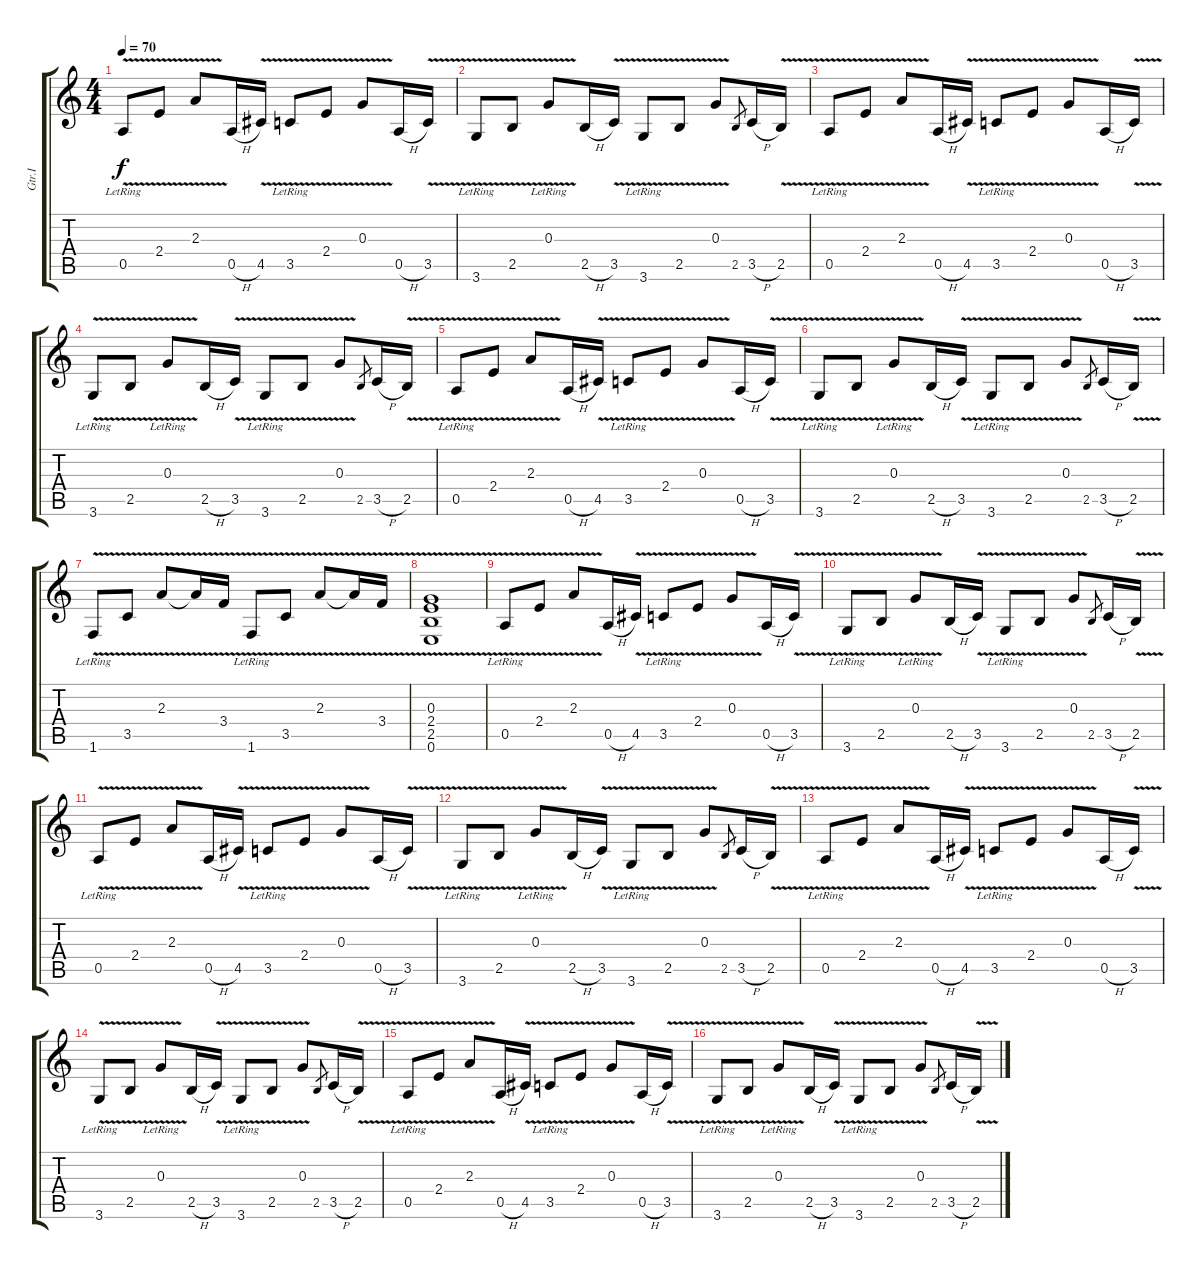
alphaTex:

\track ("Gtr.I" "Gtr.I") {instrument electricguitarclean}
\staff {score tabs}
\tuning (E4 B3 G3 D3 A2 E2) {hide}
\ts (4 4)
\tempo 70
\clef g2
\ks c
0.5{v lr}.8{dy f instrument electricguitarclean} 2.4{v}.8 2.3{v}.8 0.5{h}.16 4.5{v}.16 3.5{v lr}.8 2.4{v}.8 0.3{v}.8 0.5{h}.16 3.5{v}.16 |
3.6{v lr}.8 2.5{v}.8 0.3{v lr}.8 2.5{h}.16 3.5{v}.16 3.6{v lr}.8 2.5{v}.8 0.3{v}.8 2.5.8{gr} 3.5{h}.16 2.5{v}.16 |
0.5{v lr}.8 2.4{v}.8 2.3{v}.8 0.5{h}.16 4.5{v}.16 3.5{v lr}.8 2.4{v}.8 0.3{v}.8 0.5{h}.16 3.5{v}.16 |
3.6{v lr}.8 2.5{v}.8 0.3{v lr}.8 2.5{h}.16 3.5{v}.16 3.6{v lr}.8 2.5{v}.8 0.3{v}.8 2.5.8{gr} 3.5{h}.16 2.5{v}.16 |
0.5{v lr}.8 2.4{v}.8 2.3{v}.8 0.5{h}.16 4.5{v}.16 3.5{v lr}.8 2.4{v}.8 0.3{v}.8 0.5{h}.16 3.5{v}.16 |
3.6{v lr}.8 2.5{v}.8 0.3{v lr}.8 2.5{h}.16 3.5{v}.16 3.6{v lr}.8 2.5{v}.8 0.3{v}.8 2.5.8{gr} 3.5{h}.16 2.5{v}.16 |
1.6{v lr}.8 3.5{v}.8 2.3{v}.8 2.3{t}.16 3.4{v}.16 1.6{v lr}.8 3.5{v}.8 2.3{v}.8 2.3{t}.16 3.4{v}.16 |
(0.3 2.4{v} 2.5 0.6).1 |
0.5{v lr}.8 2.4{v}.8 2.3{v}.8 0.5{h}.16 4.5{v}.16 3.5{v lr}.8 2.4{v}.8 0.3{v}.8 0.5{h}.16 3.5{v}.16 |
3.6{v lr}.8 2.5{v}.8 0.3{v lr}.8 2.5{h}.16 3.5{v}.16 3.6{v lr}.8 2.5{v}.8 0.3{v}.8 2.5.8{gr} 3.5{h}.16 2.5{v}.16 |
0.5{v lr}.8 2.4{v}.8 2.3{v}.8 0.5{h}.16 4.5{v}.16 3.5{v lr}.8 2.4{v}.8 0.3{v}.8 0.5{h}.16 3.5{v}.16 |
3.6{v lr}.8 2.5{v}.8 0.3{v lr}.8 2.5{h}.16 3.5{v}.16 3.6{v lr}.8 2.5{v}.8 0.3{v}.8 2.5.8{gr} 3.5{h}.16 2.5{v}.16 |
0.5{v lr}.8 2.4{v}.8 2.3{v}.8 0.5{h}.16 4.5{v}.16 3.5{v lr}.8 2.4{v}.8 0.3{v}.8 0.5{h}.16 3.5{v}.16 |
3.6{v lr}.8 2.5{v}.8 0.3{v lr}.8 2.5{h}.16 3.5{v}.16 3.6{v lr}.8 2.5{v}.8 0.3{v}.8 2.5.8{gr} 3.5{h}.16 2.5{v}.16 |
0.5{v lr}.8 2.4{v}.8 2.3{v}.8 0.5{h}.16 4.5{v}.16 3.5{v lr}.8 2.4{v}.8 0.3{v}.8 0.5{h}.16 3.5{v}.16 |
3.6{v lr}.8 2.5{v}.8 0.3{v lr}.8 2.5{h}.16 3.5{v}.16 3.6{v lr}.8 2.5{v}.8 0.3{v}.8 2.5.8{gr} 3.5{h}.16 2.5{v}.16
